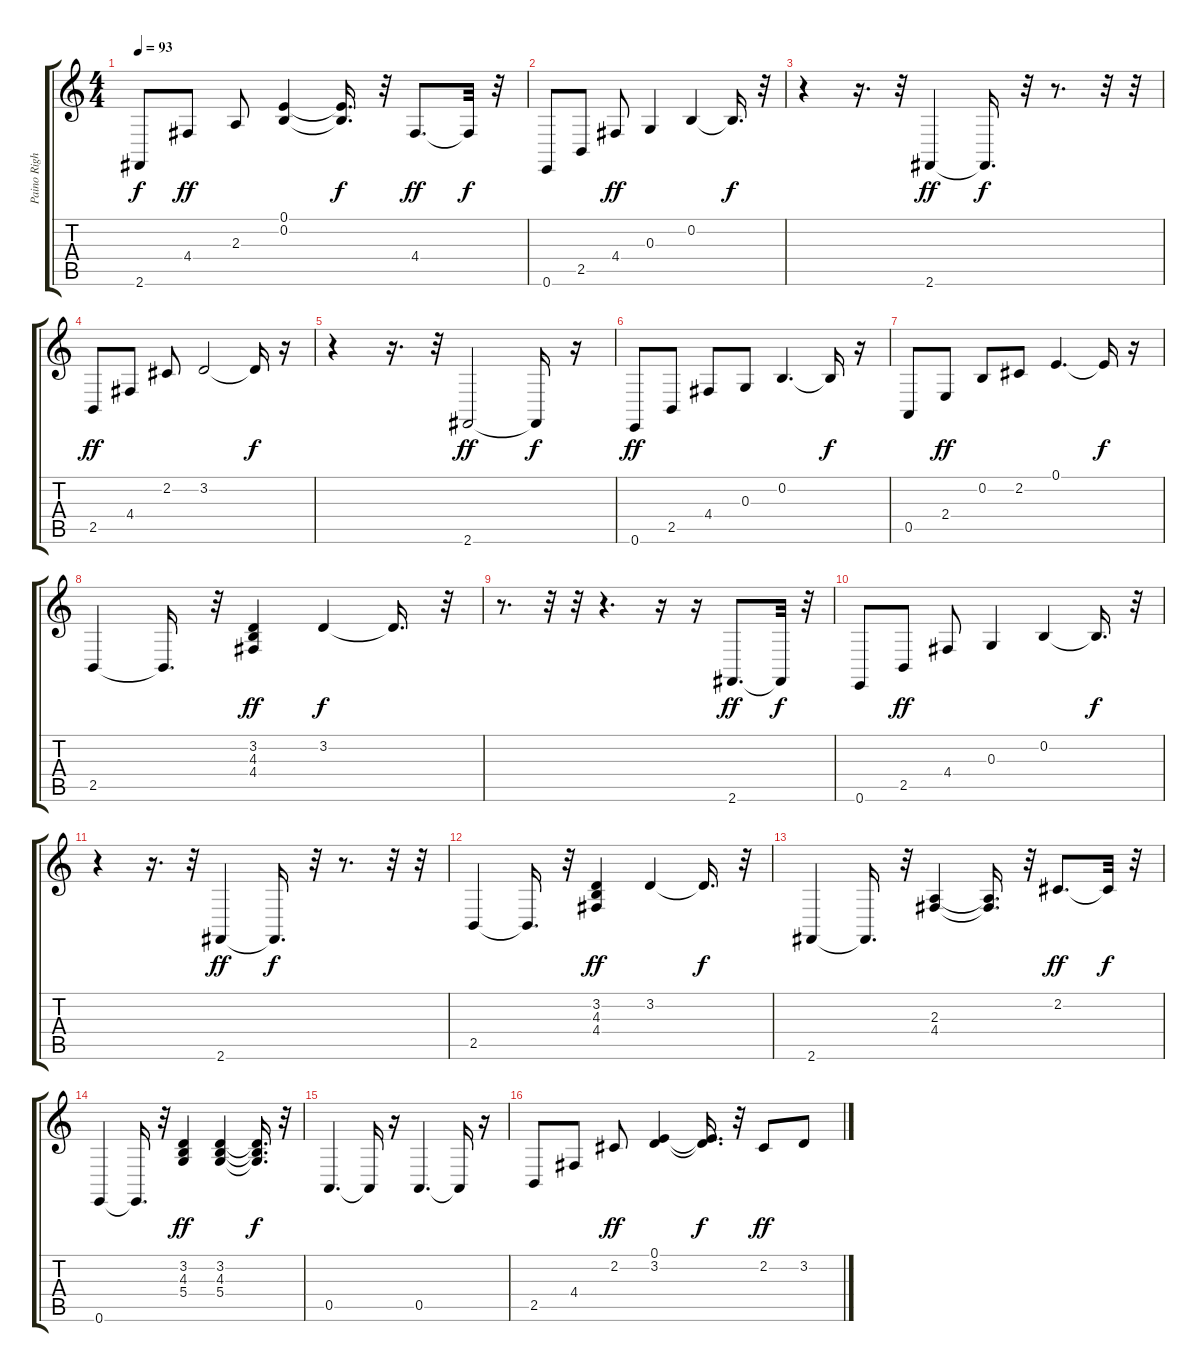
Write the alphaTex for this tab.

\track ("Paino Right Hand" "Paino Righ") {instrument acousticgrandpiano}
\staff {score tabs}
\tuning (E4 B3 G3 D3 A2 E2) {hide}
\ts (4 4)
\tempo 93
\clef g2
\ks c
2.6.8{dy f} 4.4.8{dy ff} 2.3.8 (0.1 0.2).4 (0.1{t} 0.2{t}).16{d dy f} r.32 4.4.8{d dy ff} 4.4{t}.32{dy f} r.32 |
0.6.8 2.5.8 4.4.8{dy ff} 0.3.4 0.2.4 0.2{t}.16{d dy f} r.32 |
r.4 r.16{d} r.32 2.6.4{dy ff} 2.6{t}.16{d dy f} r.32 r.8{d} r.32 r.32 |
2.5.8{dy ff} 4.4.8 2.2.8 3.2.2 3.2{t}.16{dy f} r.16 |
r.4 r.16{d} r.32 2.6.2{dy ff} 2.6{t}.16{dy f} r.16 |
0.6.8{dy ff} 2.5.8 4.4.8 0.3.8 0.2.4{d} 0.2{t}.16{dy f} r.16 |
0.5.8 2.4.8{dy ff} 0.2.8 2.2.8 0.1.4{d} 0.1{t}.16{dy f} r.16 |
2.5.4 2.5{t}.16{d} r.32 (3.2 4.3 4.4).4{dy ff} 3.2.4{dy f} 3.2{t}.16{d} r.32 |
r.8{d} r.32 r.32 r.4{d} r.16 r.16 2.6.8{d dy ff} 2.6{t}.32{dy f} r.32 |
0.6.8 2.5.8{dy ff} 4.4.8 0.3.4 0.2.4 0.2{t}.16{d dy f} r.32 |
r.4 r.16{d} r.32 2.6.4{dy ff} 2.6{t}.16{d dy f} r.32 r.8{d} r.32 r.32 |
2.5.4 2.5{t}.16{d} r.32 (3.2 4.3 4.4).4{dy ff} 3.2.4 3.2{t}.16{d dy f} r.32 |
2.6.4 2.6{t}.16{d} r.32 (2.3 4.4).4 (2.3{t} 4.4{t}).16{d} r.32 2.2.8{d dy ff} 2.2{t}.32{dy f} r.32 |
0.6.4 0.6{t}.16{d} r.32 (3.2 4.3 5.4).4{dy ff} (3.2 4.3 5.4).4 (3.2{t} 4.3{t} 5.4{t}).16{d dy f} r.32 |
0.5.4{d} 0.5{t}.16 r.16 0.5.4{d} 0.5{t}.16 r.16 |
2.5.8 4.4.8 2.2.8{dy ff} (0.1 3.2).4 (0.1{t} 3.2{t}).16{d dy f} r.32 2.2.8{dy ff} 3.2.8
